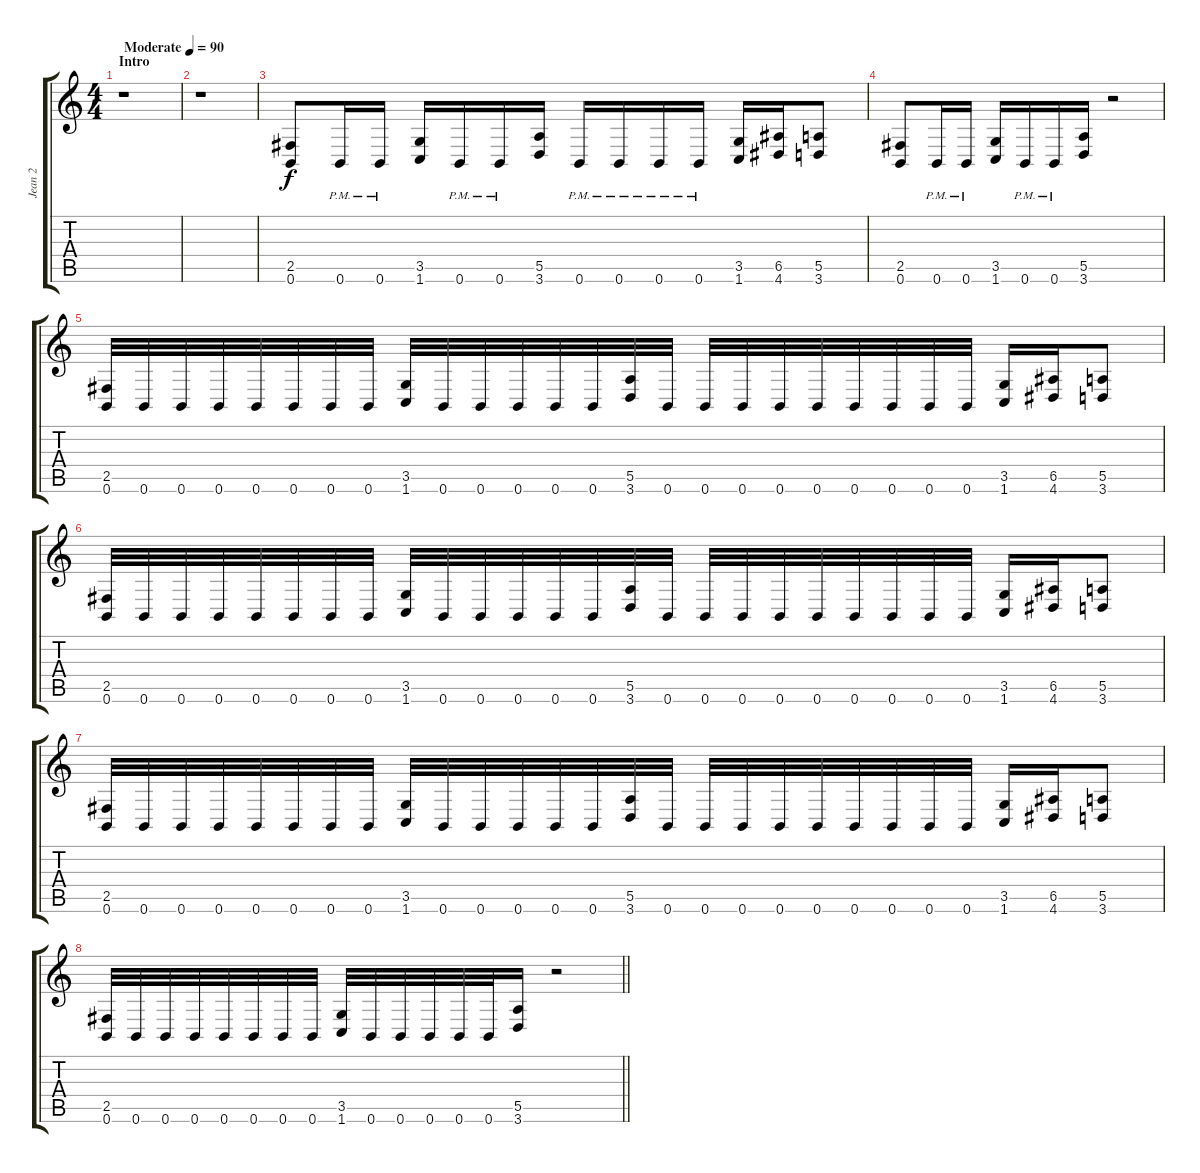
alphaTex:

\track ("Jean 2" "Jean 2") {instrument distortionguitar}
\staff {score tabs}
\tuning (B3 Gb3 D3 A2 E2 B1) {hide}
\ts (4 4)
\section ("" "Intro")
\tempo (90 "Moderate")
\clef g2
\ks c
r.1{dy f instrument distortionguitar} |
r.1 |
(2.5 0.6).8 0.6{pm}.16 0.6{pm}.16 (3.5 1.6).16 0.6{pm}.16 0.6{pm}.16 (5.5 3.6).16 0.6{pm}.16 0.6{pm}.16 0.6{pm}.16 0.6{pm}.16 (3.5 1.6).16 (6.5 4.6).16 (5.5 3.6).8 |
(2.5 0.6).8 0.6{pm}.16 0.6{pm}.16 (3.5 1.6).16 0.6{pm}.16 0.6{pm}.16 (5.5 3.6).16 r.2 |
(2.5 0.6).32 0.6.32 0.6.32 0.6.32 0.6.32 0.6.32 0.6.32 0.6.32 (3.5 1.6).32 0.6.32 0.6.32 0.6.32 0.6.32 0.6.32 (5.5 3.6).32 0.6.32 0.6.32 0.6.32 0.6.32 0.6.32 0.6.32 0.6.32 0.6.32 0.6.32 (3.5 1.6).16 (6.5 4.6).16 (5.5 3.6).8 |
(2.5 0.6).32 0.6.32 0.6.32 0.6.32 0.6.32 0.6.32 0.6.32 0.6.32 (3.5 1.6).32 0.6.32 0.6.32 0.6.32 0.6.32 0.6.32 (5.5 3.6).32 0.6.32 0.6.32 0.6.32 0.6.32 0.6.32 0.6.32 0.6.32 0.6.32 0.6.32 (3.5 1.6).16 (6.5 4.6).16 (5.5 3.6).8 |
(2.5 0.6).32 0.6.32 0.6.32 0.6.32 0.6.32 0.6.32 0.6.32 0.6.32 (3.5 1.6).32 0.6.32 0.6.32 0.6.32 0.6.32 0.6.32 (5.5 3.6).32 0.6.32 0.6.32 0.6.32 0.6.32 0.6.32 0.6.32 0.6.32 0.6.32 0.6.32 (3.5 1.6).16 (6.5 4.6).16 (5.5 3.6).8 |
\barLineRight lightlight
(2.5 0.6).32 0.6.32 0.6.32 0.6.32 0.6.32 0.6.32 0.6.32 0.6.32 (3.5 1.6).32 0.6.32 0.6.32 0.6.32 0.6.32 0.6.32 (5.5 3.6).16 r.2
